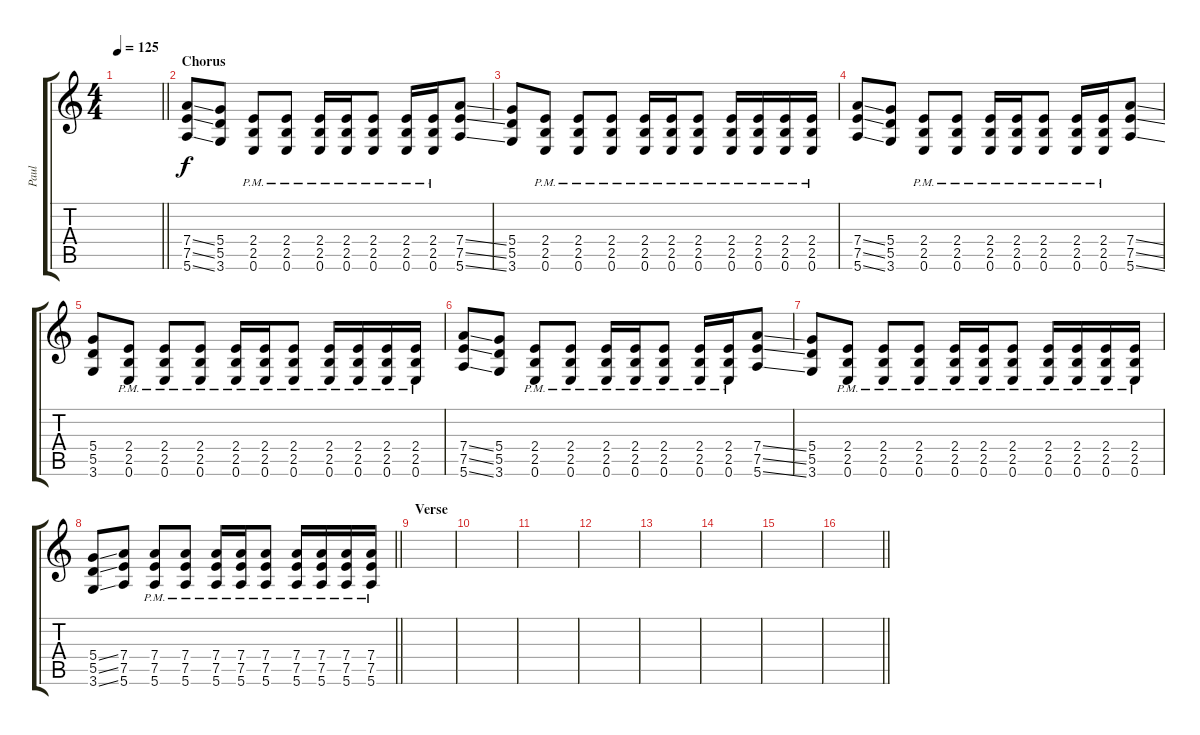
\track ("Paul" "Paul") {instrument distortionguitar}
\staff {score tabs}
\tuning (E4 B3 G3 D3 A2 E2) {hide}
\ts (4 4)
\tempo 125
\clef g2
\barLineRight lightlight
\ks c
|
\section ("" "Chorus")
(7.4{ss} 7.5{ss} 5.6{ss}).8 (5.4 5.5 3.6).8 (2.4{pm} 2.5{pm} 0.6{pm}).8 (2.4{pm} 2.5{pm} 0.6{pm}).8 (2.4{pm} 2.5{pm} 0.6{pm}).16 (2.4{pm} 2.5{pm} 0.6{pm}).16 (2.4{pm} 2.5{pm} 0.6{pm}).8 (2.4{pm} 2.5{pm} 0.6{pm}).16 (2.4{pm} 2.5{pm} 0.6{pm}).16 (7.4{ss} 7.5{ss} 5.6{ss}).8 |
(5.4 5.5 3.6).8 (2.4{pm} 2.5{pm} 0.6{pm}).8 (2.4{pm} 2.5{pm} 0.6{pm}).8 (2.4{pm} 2.5{pm} 0.6{pm}).8 (2.4{pm} 2.5{pm} 0.6{pm}).16 (2.4{pm} 2.5{pm} 0.6{pm}).16 (2.4{pm} 2.5{pm} 0.6{pm}).8 (2.4{pm} 2.5{pm} 0.6{pm}).16 (2.4{pm} 2.5{pm} 0.6{pm}).16 (2.4{pm} 2.5{pm} 0.6{pm}).16 (2.4{pm} 2.5{pm} 0.6{pm}).16 |
(7.4{ss} 7.5{ss} 5.6{ss}).8 (5.4 5.5 3.6).8 (2.4{pm} 2.5{pm} 0.6{pm}).8 (2.4{pm} 2.5{pm} 0.6{pm}).8 (2.4{pm} 2.5{pm} 0.6{pm}).16 (2.4{pm} 2.5{pm} 0.6{pm}).16 (2.4{pm} 2.5{pm} 0.6{pm}).8 (2.4{pm} 2.5{pm} 0.6{pm}).16 (2.4{pm} 2.5{pm} 0.6{pm}).16 (7.4{ss} 7.5{ss} 5.6{ss}).8 |
(5.4 5.5 3.6).8 (2.4{pm} 2.5{pm} 0.6{pm}).8 (2.4{pm} 2.5{pm} 0.6{pm}).8 (2.4{pm} 2.5{pm} 0.6{pm}).8 (2.4{pm} 2.5{pm} 0.6{pm}).16 (2.4{pm} 2.5{pm} 0.6{pm}).16 (2.4{pm} 2.5{pm} 0.6{pm}).8 (2.4{pm} 2.5{pm} 0.6{pm}).16 (2.4{pm} 2.5{pm} 0.6{pm}).16 (2.4{pm} 2.5{pm} 0.6{pm}).16 (2.4{pm} 2.5{pm} 0.6{pm}).16 |
(7.4{ss} 7.5{ss} 5.6{ss}).8 (5.4 5.5 3.6).8 (2.4{pm} 2.5{pm} 0.6{pm}).8 (2.4{pm} 2.5{pm} 0.6{pm}).8 (2.4{pm} 2.5{pm} 0.6{pm}).16 (2.4{pm} 2.5{pm} 0.6{pm}).16 (2.4{pm} 2.5{pm} 0.6{pm}).8 (2.4{pm} 2.5{pm} 0.6{pm}).16 (2.4{pm} 2.5{pm} 0.6{pm}).16 (7.4{ss} 7.5{ss} 5.6{ss}).8 |
(5.4 5.5 3.6).8 (2.4{pm} 2.5{pm} 0.6{pm}).8 (2.4{pm} 2.5{pm} 0.6{pm}).8 (2.4{pm} 2.5{pm} 0.6{pm}).8 (2.4{pm} 2.5{pm} 0.6{pm}).16 (2.4{pm} 2.5{pm} 0.6{pm}).16 (2.4{pm} 2.5{pm} 0.6{pm}).8 (2.4{pm} 2.5{pm} 0.6{pm}).16 (2.4{pm} 2.5{pm} 0.6{pm}).16 (2.4{pm} 2.5{pm} 0.6{pm}).16 (2.4{pm} 2.5{pm} 0.6{pm}).16 |
\barLineRight lightlight
(5.4{ss} 5.5{ss} 3.6{ss}).8 (7.4 7.5 5.6).8 (7.4{pm} 7.5{pm} 5.6{pm}).8 (7.4{pm} 7.5 5.6).8 (7.4{pm} 7.5{pm} 5.6{pm}).16 (7.4{pm} 7.5{pm} 5.6{pm}).16 (7.4{pm} 7.5{pm} 5.6{pm}).8 (7.4{pm} 7.5{pm} 5.6{pm}).16 (7.4{pm} 7.5{pm} 5.6{pm}).16 (7.4{pm} 7.5{pm} 5.6{pm}).16 (7.4{pm} 7.5{pm} 5.6{pm}).16 |
\section ("" "Verse")
|
|
|
|
|
|
|
\barLineRight lightlight
